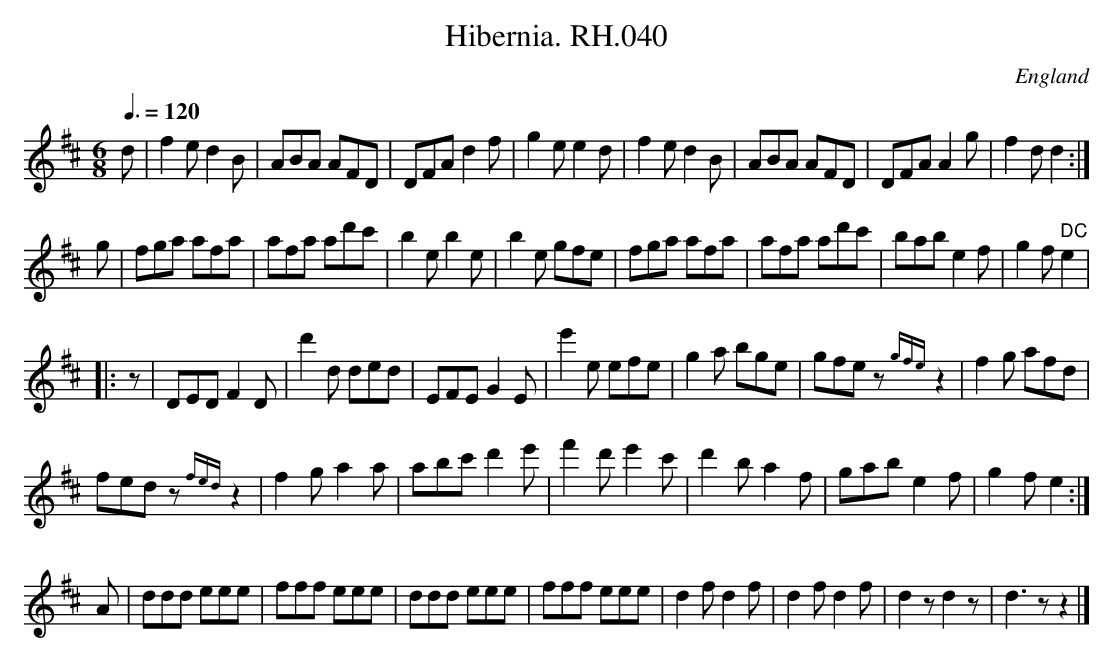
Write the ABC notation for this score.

X:1
T:Hibernia. RH.040
O:England
M:6/8
L:1/8
Q:3/8=120
K:D major
d|f2e d2B|ABA AFD|DFA d2f|g2e e2d|\
f2e d2B|ABA AFD|DFA A2g|f2d d2:|!
g|fga afa|afa ad'c'|b2e b2e|b2e gfe|\
fga afa|afa ad'c'|bab e2f|g2f " DC"e2|!
|:z|DED F2D|d'2d ded|EFE G2E|e'2e efe|\
g2a bge|gfe z{gfe}z2|f2g afd|!
fed z{fed}z2|f2g a2a|abc' d'2e'|\
f'2d' e'2c'|d'2b a2f|gab e2f|g2f e2:|!
A|ddd eee|fff eee|ddd eee|fff eee|\
d2f d2f|d2f d2f|d2z d2z|d3 zz2|]
